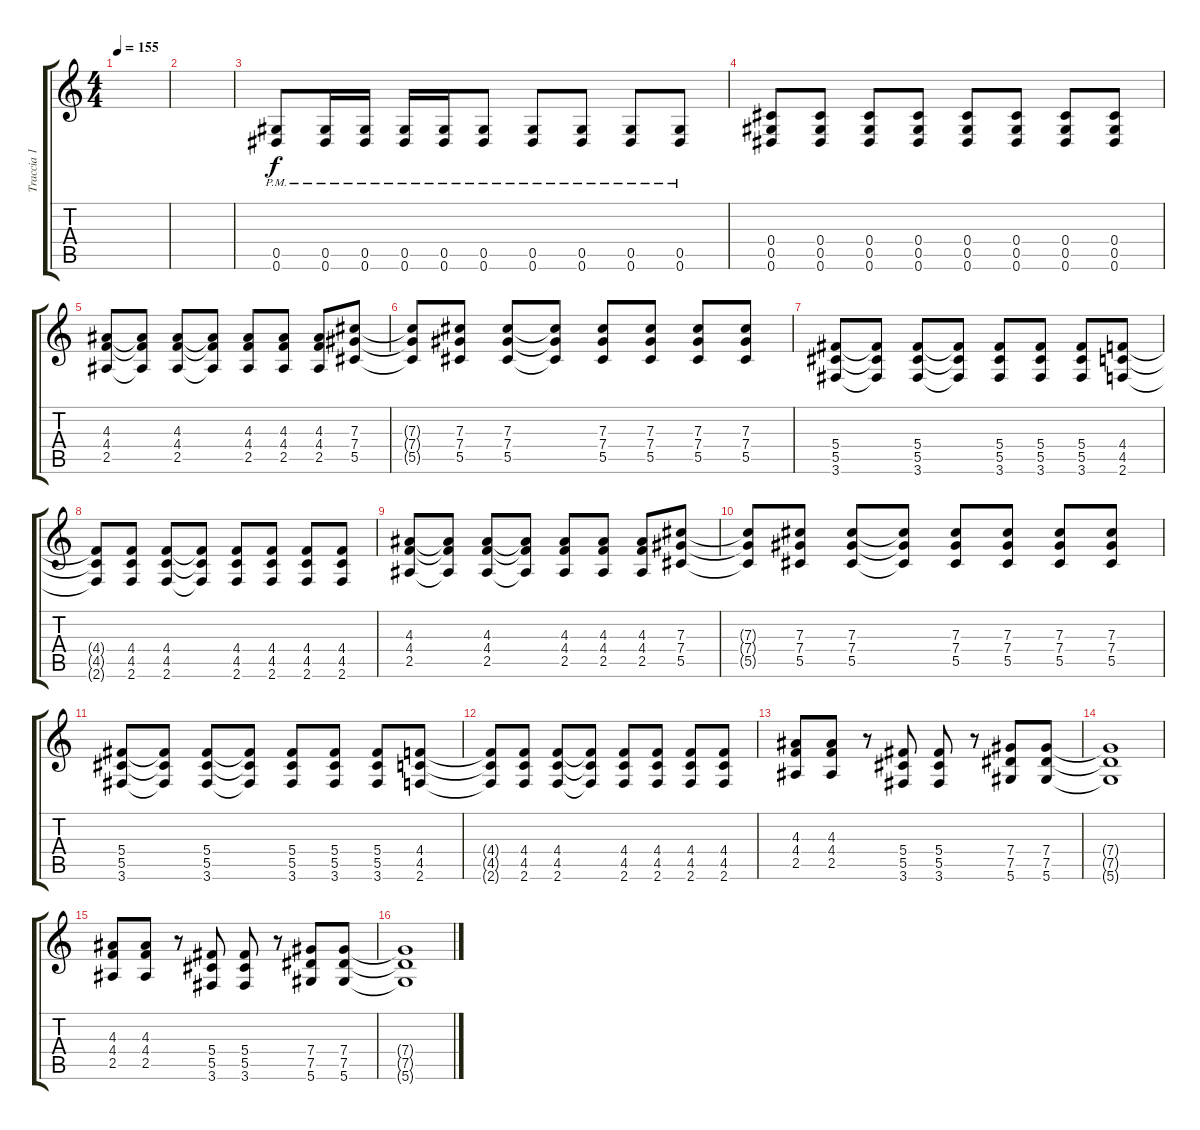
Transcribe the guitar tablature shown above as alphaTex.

\track ("Traccia 1" "Traccia 1") {instrument overdrivenguitar}
\staff {score tabs}
\tuning (Eb4 Bb3 Gb3 Db3 Ab2 Eb2) {hide}
\ts (4 4)
\tempo 155
\clef g2
\ks c
|
|
(0.5{pm} 0.6).8 (0.5{pm} 0.6).16 (0.5{pm} 0.6).16 (0.5{pm} 0.6).16 (0.5{pm} 0.6).16 (0.5{pm} 0.6).8 (0.5{pm} 0.6).8 (0.5{pm} 0.6).8 (0.5{pm} 0.6).8 (0.5{pm} 0.6).8 |
(0.4 0.5 0.6).8 (0.4 0.5 0.6).8 (0.4 0.5 0.6).8 (0.4 0.5 0.6).8 (0.4 0.5 0.6).8 (0.4 0.5 0.6).8 (0.4 0.5 0.6).8 (0.4 0.5 0.6).8 |
(4.3 4.4 2.5).8 (4.3{t} 4.4{t} 2.5{t}).8 (4.3 4.4 2.5).8 (4.3{t} 4.4{t} 2.5{t}).8 (4.3 4.4 2.5).8 (4.3 4.4 2.5).8 (4.3 4.4 2.5).8 (7.3 7.4 5.5).8 |
(7.3{t} 7.4{t} 5.5{t}).8 (7.3 7.4 5.5).8 (7.3 7.4 5.5).8 (7.3{t} 7.4{t} 5.5{t}).8 (7.3 7.4 5.5).8 (7.3 7.4 5.5).8 (7.3 7.4 5.5).8 (7.3 7.4 5.5).8 |
(5.4 5.5 3.6).8 (5.4{t} 5.5{t} 3.6{t}).8 (5.4 5.5 3.6).8 (5.4{t} 5.5{t} 3.6{t}).8 (5.4 5.5 3.6).8 (5.4 5.5 3.6).8 (5.4 5.5 3.6).8 (4.4 4.5 2.6).8 |
(4.4{t} 4.5{t} 2.6{t}).8 (4.4 4.5 2.6).8 (4.4 4.5 2.6).8 (4.4{t} 4.5{t} 2.6{t}).8 (4.4 4.5 2.6).8 (4.4 4.5 2.6).8 (4.4 4.5 2.6).8 (4.4 4.5 2.6).8 |
(4.3 4.4 2.5).8 (4.3{t} 4.4{t} 2.5{t}).8 (4.3 4.4 2.5).8 (4.3{t} 4.4{t} 2.5{t}).8 (4.3 4.4 2.5).8 (4.3 4.4 2.5).8 (4.3 4.4 2.5).8 (7.3 7.4 5.5).8 |
(7.3{t} 7.4{t} 5.5{t}).8 (7.3 7.4 5.5).8 (7.3 7.4 5.5).8 (7.3{t} 7.4{t} 5.5{t}).8 (7.3 7.4 5.5).8 (7.3 7.4 5.5).8 (7.3 7.4 5.5).8 (7.3 7.4 5.5).8 |
(5.4 5.5 3.6).8 (5.4{t} 5.5{t} 3.6{t}).8 (5.4 5.5 3.6).8 (5.4{t} 5.5{t} 3.6{t}).8 (5.4 5.5 3.6).8 (5.4 5.5 3.6).8 (5.4 5.5 3.6).8 (4.4 4.5 2.6).8 |
(4.4{t} 4.5{t} 2.6{t}).8 (4.4 4.5 2.6).8 (4.4 4.5 2.6).8 (4.4{t} 4.5{t} 2.6{t}).8 (4.4 4.5 2.6).8 (4.4 4.5 2.6).8 (4.4 4.5 2.6).8 (4.4 4.5 2.6).8 |
(4.3 4.4 2.5).8 (4.3 4.4 2.5).8 r.8 (5.4 5.5 3.6).8 (5.4 5.5 3.6).8 r.8 (7.4 7.5 5.6).8 (7.4 7.5 5.6).8 |
(7.4{t} 7.5{t} 5.6{t}).1 |
(4.3 4.4 2.5).8 (4.3 4.4 2.5).8 r.8 (5.4 5.5 3.6).8 (5.4 5.5 3.6).8 r.8 (7.4 7.5 5.6).8 (7.4 7.5 5.6).8 |
(7.4{t} 7.5{t} 5.6{t}).1
